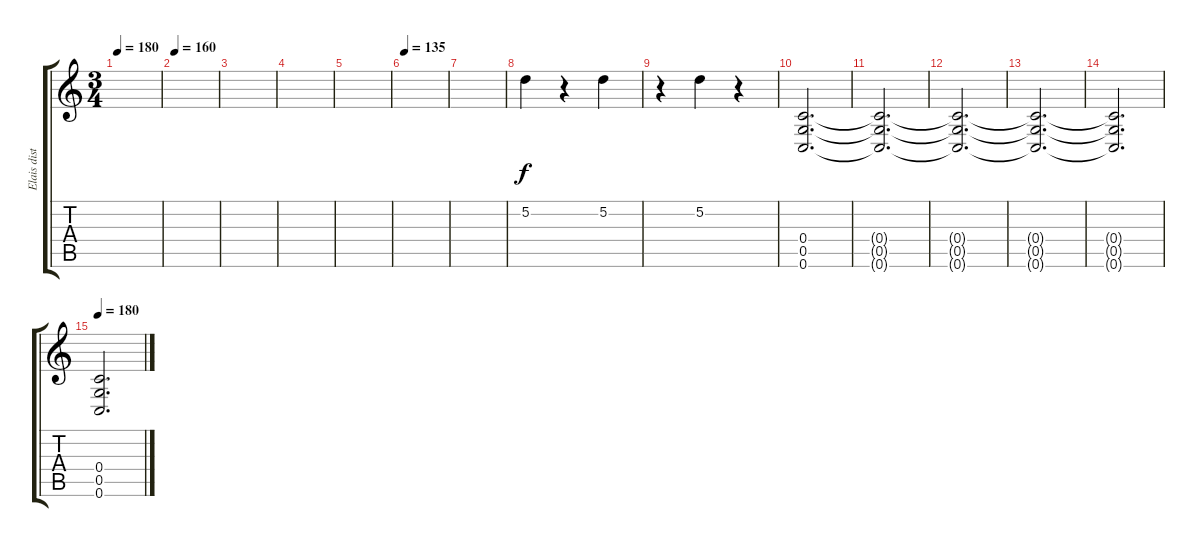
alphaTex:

\track ("Elais dist." "Elais dist") {instrument distortionguitar}
\staff {score tabs}
\tuning (D4 A3 F3 C3 G2 C2) {hide}
\ts (3 4)
\tempo 180
\clef g2
\ks c
|
\tempo 160
|
|
|
|
\tempo 135
|
|
5.2.4 r.4 5.2.4 |
r.4 5.2.4 r.4 |
(0.4 0.5 0.6).2{d} |
(0.4{t} 0.5{t} 0.6{t}).2{d} |
(0.4{t} 0.5{t} 0.6{t}).2{d} |
(0.4{t} 0.5{t} 0.6{t}).2{d} |
(0.4{t} 0.5{t} 0.6{t}).2{d} |
\tempo 180
(0.4 0.5 0.6).2{d}
